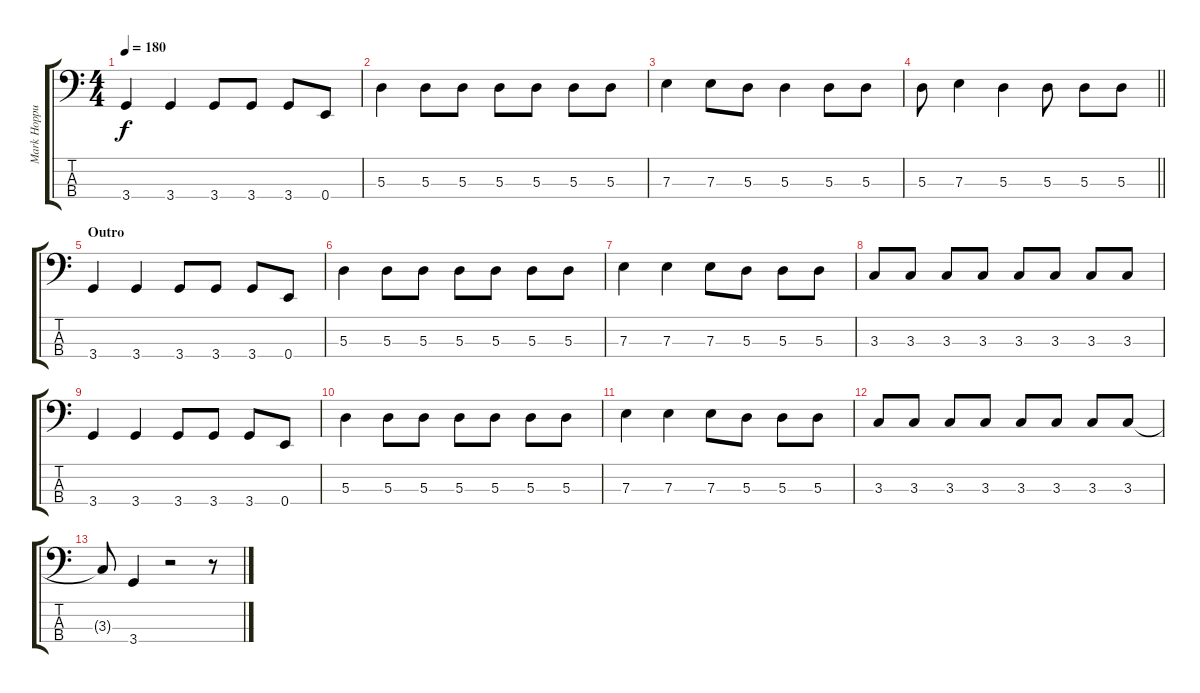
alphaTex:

\track ("Mark Hoppus" "Mark Hoppu") {instrument electricbasspick}
\staff {score tabs}
\tuning (G2 D2 A1 E1) {hide}
\ts (4 4)
\tempo 180
\clef f4
\ks c
3.4.4{dy f} 3.4.4 3.4.8 3.4.8 3.4.8 0.4.8 |
5.3.4 5.3.8 5.3.8 5.3.8 5.3.8 5.3.8 5.3.8 |
7.3.4 7.3.8 5.3.8 5.3.4 5.3.8 5.3.8 |
\barLineRight lightlight
5.3.8 7.3.4 5.3.4 5.3.8 5.3.8 5.3.8 |
\section ("" "Outro")
3.4.4 3.4.4 3.4.8 3.4.8 3.4.8 0.4.8 |
5.3.4 5.3.8 5.3.8 5.3.8 5.3.8 5.3.8 5.3.8 |
7.3.4 7.3.4 7.3.8 5.3.8 5.3.8 5.3.8 |
3.3.8 3.3.8 3.3.8 3.3.8 3.3.8 3.3.8 3.3.8 3.3.8 |
3.4.4 3.4.4 3.4.8 3.4.8 3.4.8 0.4.8 |
5.3.4 5.3.8 5.3.8 5.3.8 5.3.8 5.3.8 5.3.8 |
7.3.4 7.3.4 7.3.8 5.3.8 5.3.8 5.3.8 |
3.3.8 3.3.8 3.3.8 3.3.8 3.3.8 3.3.8 3.3.8 3.3.8 |
3.3{t}.8 3.4.4 r.2 r.8
